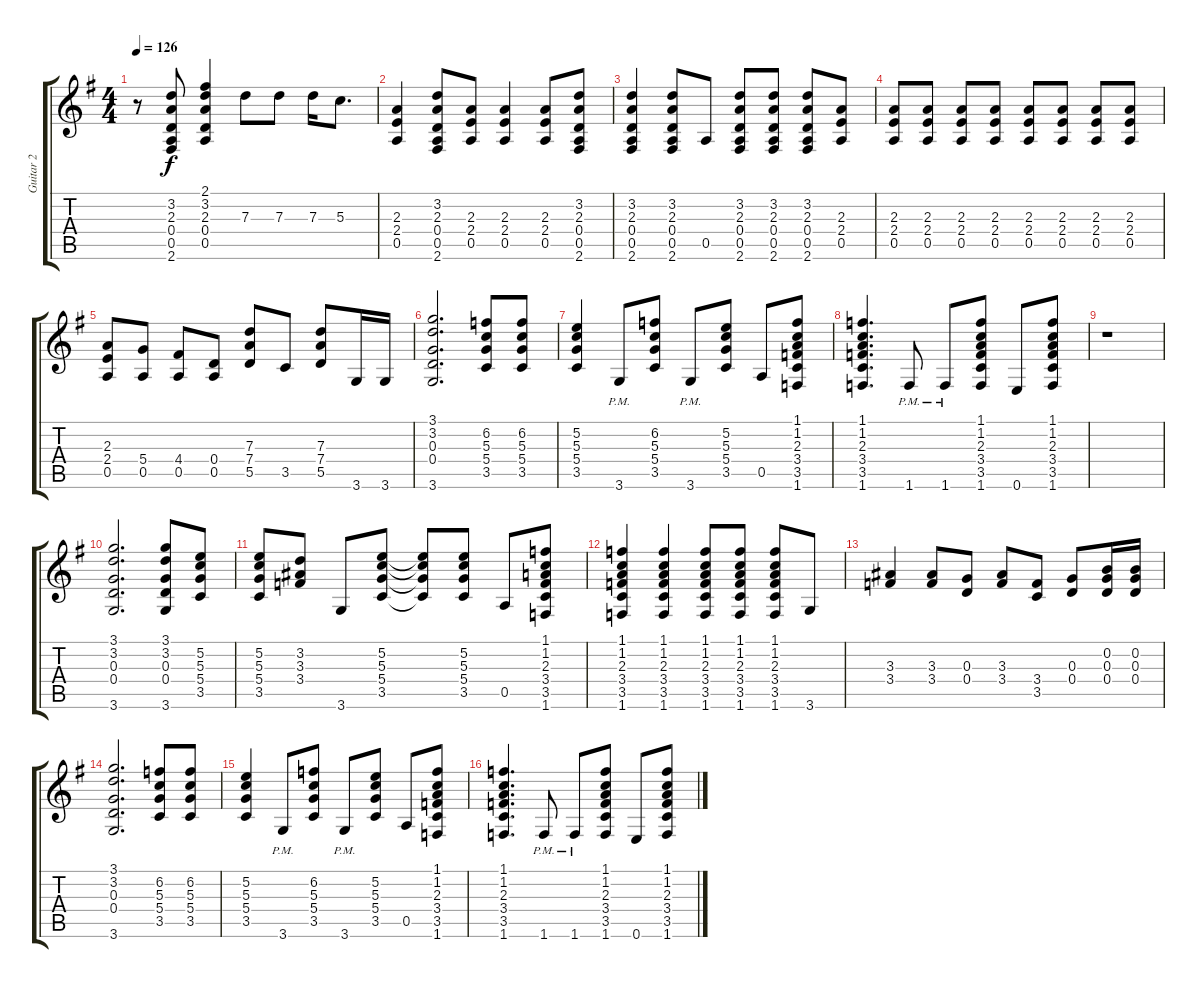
\track ("Guitar 2" "Guitar 2") {instrument overdrivenguitar}
\staff {score tabs}
\tuning (E4 B3 G3 D3 A2 E2) {hide}
\ts (4 4)
\tempo 126
\clef g2
\ks g
r.8{dy f} (3.2 2.3 0.4 0.5 2.6).8 (2.1 3.2 2.3 0.4 0.5).4 7.3.8 7.3.8 7.3.16 5.3.8{d} |
(2.3 2.4 0.5).4 (3.2 2.3 0.4 0.5 2.6).8 (2.3 2.4 0.5).8 (2.3 2.4 0.5).4 (2.3 2.4 0.5).8 (3.2 2.3 0.4 0.5 2.6).8 |
(3.2 2.3 0.4 0.5 2.6).4 (3.2 2.3 0.4 0.5 2.6).8 0.5.8 (3.2 2.3 0.4 0.5 2.6).8 (3.2 2.3 0.4 0.5 2.6).8 (3.2 2.3 0.4 0.5 2.6).8 (2.3 2.4 0.5).8 |
(2.3 2.4 0.5).8 (2.3 2.4 0.5).8 (2.3 2.4 0.5).8 (2.3 2.4 0.5).8 (2.3 2.4 0.5).8 (2.3 2.4 0.5).8 (2.3 2.4 0.5).8 (2.3 2.4 0.5).8 |
(2.3 2.4 0.5).8 (5.4 0.5).8 (4.4 0.5).8 (0.4 0.5).8 (7.3 7.4 5.5).8 3.5.8 (7.3 7.4 5.5).8 3.6.16 3.6.16 |
(3.1 3.2 0.3 0.4 3.6).2{d} (6.2 5.3 5.4 3.5).8 (6.2 5.3 5.4 3.5).8 |
(5.2 5.3 5.4 3.5).4 3.6{pm}.8 (6.2 5.3 5.4 3.5).8 3.6{pm}.8 (5.2 5.3 5.4 3.5).8 0.5.8 (1.1 1.2 2.3 3.4 3.5 1.6).8 |
(1.1 1.2 2.3 3.4 3.5 1.6).4{d} 1.6{pm}.8 1.6{pm}.8 (1.1 1.2 2.3 3.4 3.5 1.6).8 0.6.8 (1.1 1.2 2.3 3.4 3.5 1.6).8 |
r.1 |
(3.1 3.2 0.3 0.4 3.6).2{d} (3.1 3.2 0.3 0.4 3.6).8 (5.2 5.3 5.4 3.5).8 |
(5.2 5.3 5.4 3.5).8 (3.2 3.3 3.4).8 3.6.8 (5.2 5.3 5.4 3.5).8 (5.2{t} 5.3{t} 5.4{t} 3.5{t}).8 (5.2 5.3 5.4 3.5).8 0.5.8 (1.1 1.2 2.3 3.4 3.5 1.6).8 |
(1.1 1.2 2.3 3.4 3.5 1.6).4 (1.1 1.2 2.3 3.4 3.5 1.6).4 (1.1 1.2 2.3 3.4 3.5 1.6).8 (1.1 1.2 2.3 3.4 3.5 1.6).8 (1.1 1.2 2.3 3.4 3.5 1.6).8 3.6.8 |
(3.3 3.4).4 (3.3 3.4).8 (0.3 0.4).8 (3.3 3.4).8 (3.4 3.5).8 (0.3 0.4).8 (0.2 0.3 0.4).16 (0.2 0.3 0.4).16 |
(3.1 3.2 0.3 0.4 3.6).2{d} (6.2 5.3 5.4 3.5).8 (6.2 5.3 5.4 3.5).8 |
(5.2 5.3 5.4 3.5).4 3.6{pm}.8 (6.2 5.3 5.4 3.5).8 3.6{pm}.8 (5.2 5.3 5.4 3.5).8 0.5.8 (1.1 1.2 2.3 3.4 3.5 1.6).8 |
(1.1 1.2 2.3 3.4 3.5 1.6).4{d} 1.6{pm}.8 1.6{pm}.8 (1.1 1.2 2.3 3.4 3.5 1.6).8 0.6.8 (1.1 1.2 2.3 3.4 3.5 1.6).8
